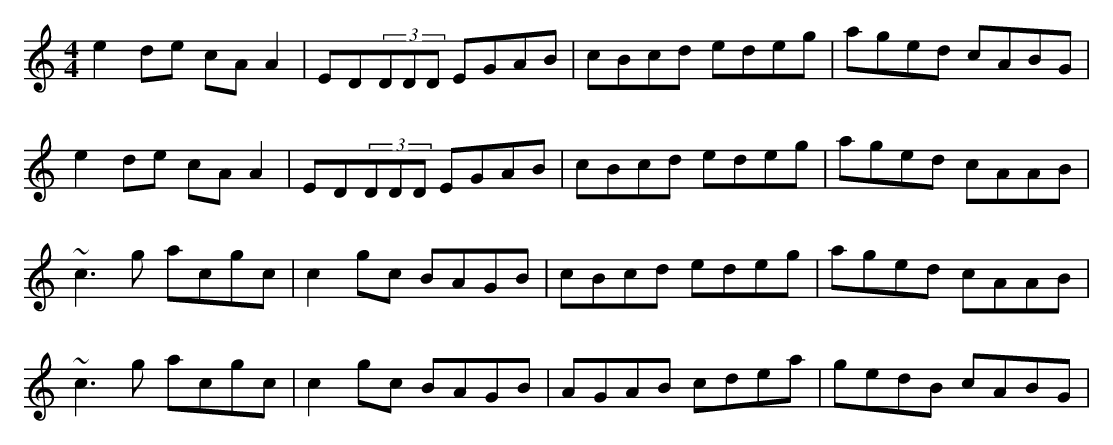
X:1
M:4/4
K:C
e2 de ca, a,2|ED(3DDD EGAB|cBcd edeg|aged cABG|
e2 de ca, a,2|ED(3DDD EGAB|cBcd edeg|aged cAAB|
~c3 g acgc|c2 gc BAGB|cBcd edeg|aged cAAB|
~c3 g acgc|c2 gc BAGB|AGAB cdea|gedB cABG|
